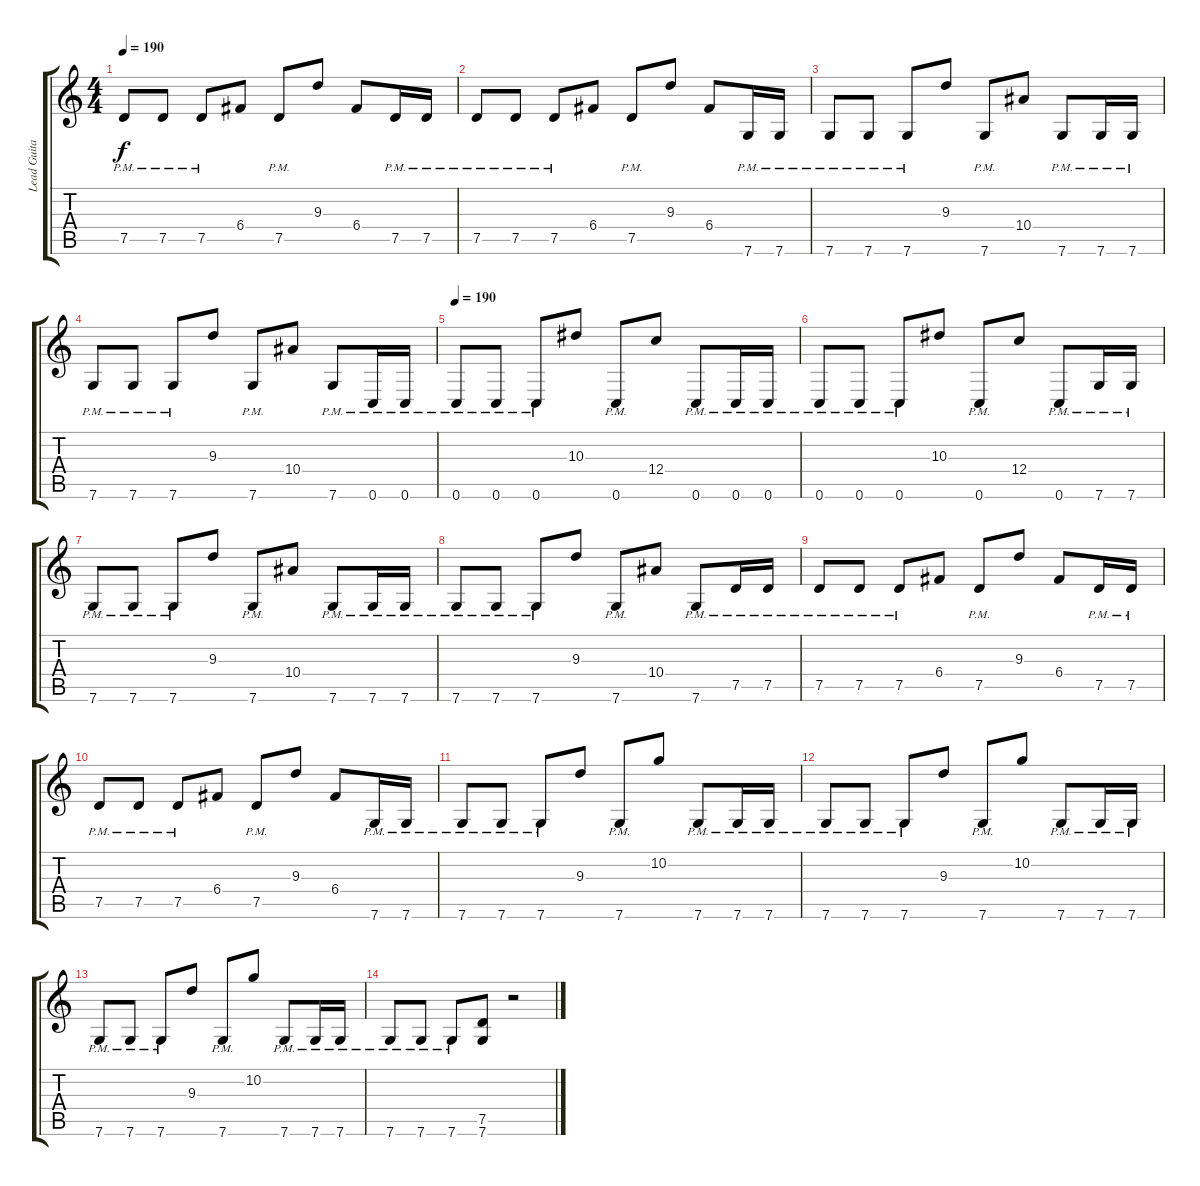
\track ("Lead Guitar" "Lead Guita") {instrument distortionguitar}
\staff {score tabs}
\tuning (D4 A3 F3 C3 G2 C2) {hide}
\ts (4 4)
\tempo 190
\clef g2
\ks c
7.5{pm}.8{dy f} 7.5{pm}.8 7.5{pm}.8 6.4.8 7.5{pm}.8 9.3.8 6.4.8 7.5{pm}.16 7.5{pm}.16 |
7.5{pm}.8 7.5{pm}.8 7.5{pm}.8 6.4.8 7.5{pm}.8 9.3.8 6.4.8 7.6{pm}.16 7.6{pm}.16 |
7.6{pm}.8 7.6{pm}.8 7.6{pm}.8 9.3.8 7.6{pm}.8 10.4.8 7.6{pm}.8 7.6{pm}.16 7.6{pm}.16 |
7.6{pm}.8 7.6{pm}.8 7.6{pm}.8 9.3.8 7.6{pm}.8 10.4.8 7.6{pm}.8 0.6{pm}.16 0.6{pm}.16 |
\tempo 190
0.6{pm}.8 0.6{pm}.8 0.6{pm}.8 10.3.8 0.6{pm}.8 12.4.8 0.6{pm}.8 0.6{pm}.16 0.6{pm}.16 |
0.6{pm}.8 0.6{pm}.8 0.6{pm}.8 10.3.8 0.6{pm}.8 12.4.8 0.6{pm}.8 7.6{pm}.16 7.6{pm}.16 |
7.6{pm}.8 7.6{pm}.8 7.6{pm}.8 9.3.8 7.6{pm}.8 10.4.8 7.6{pm}.8 7.6{pm}.16 7.6{pm}.16 |
7.6{pm}.8 7.6{pm}.8 7.6{pm}.8 9.3.8 7.6{pm}.8 10.4.8 7.6{pm}.8 7.5{pm}.16 7.5{pm}.16 |
7.5{pm}.8 7.5{pm}.8 7.5{pm}.8 6.4.8 7.5{pm}.8 9.3.8 6.4.8 7.5{pm}.16 7.5{pm}.16 |
7.5{pm}.8 7.5{pm}.8 7.5{pm}.8 6.4.8 7.5{pm}.8 9.3.8 6.4.8 7.6{pm}.16 7.6{pm}.16 |
7.6{pm}.8 7.6{pm}.8 7.6{pm}.8 9.3.8 7.6{pm}.8 10.2.8 7.6{pm}.8 7.6{pm}.16 7.6{pm}.16 |
7.6{pm}.8 7.6{pm}.8 7.6{pm}.8 9.3.8 7.6{pm}.8 10.2.8 7.6{pm}.8 7.6{pm}.16 7.6{pm}.16 |
7.6{pm}.8 7.6{pm}.8 7.6{pm}.8 9.3.8 7.6{pm}.8 10.2.8 7.6{pm}.8 7.6{pm}.16 7.6{pm}.16 |
7.6{pm}.8 7.6{pm}.8 7.6{pm}.8 (7.5 7.6).8 r.2
